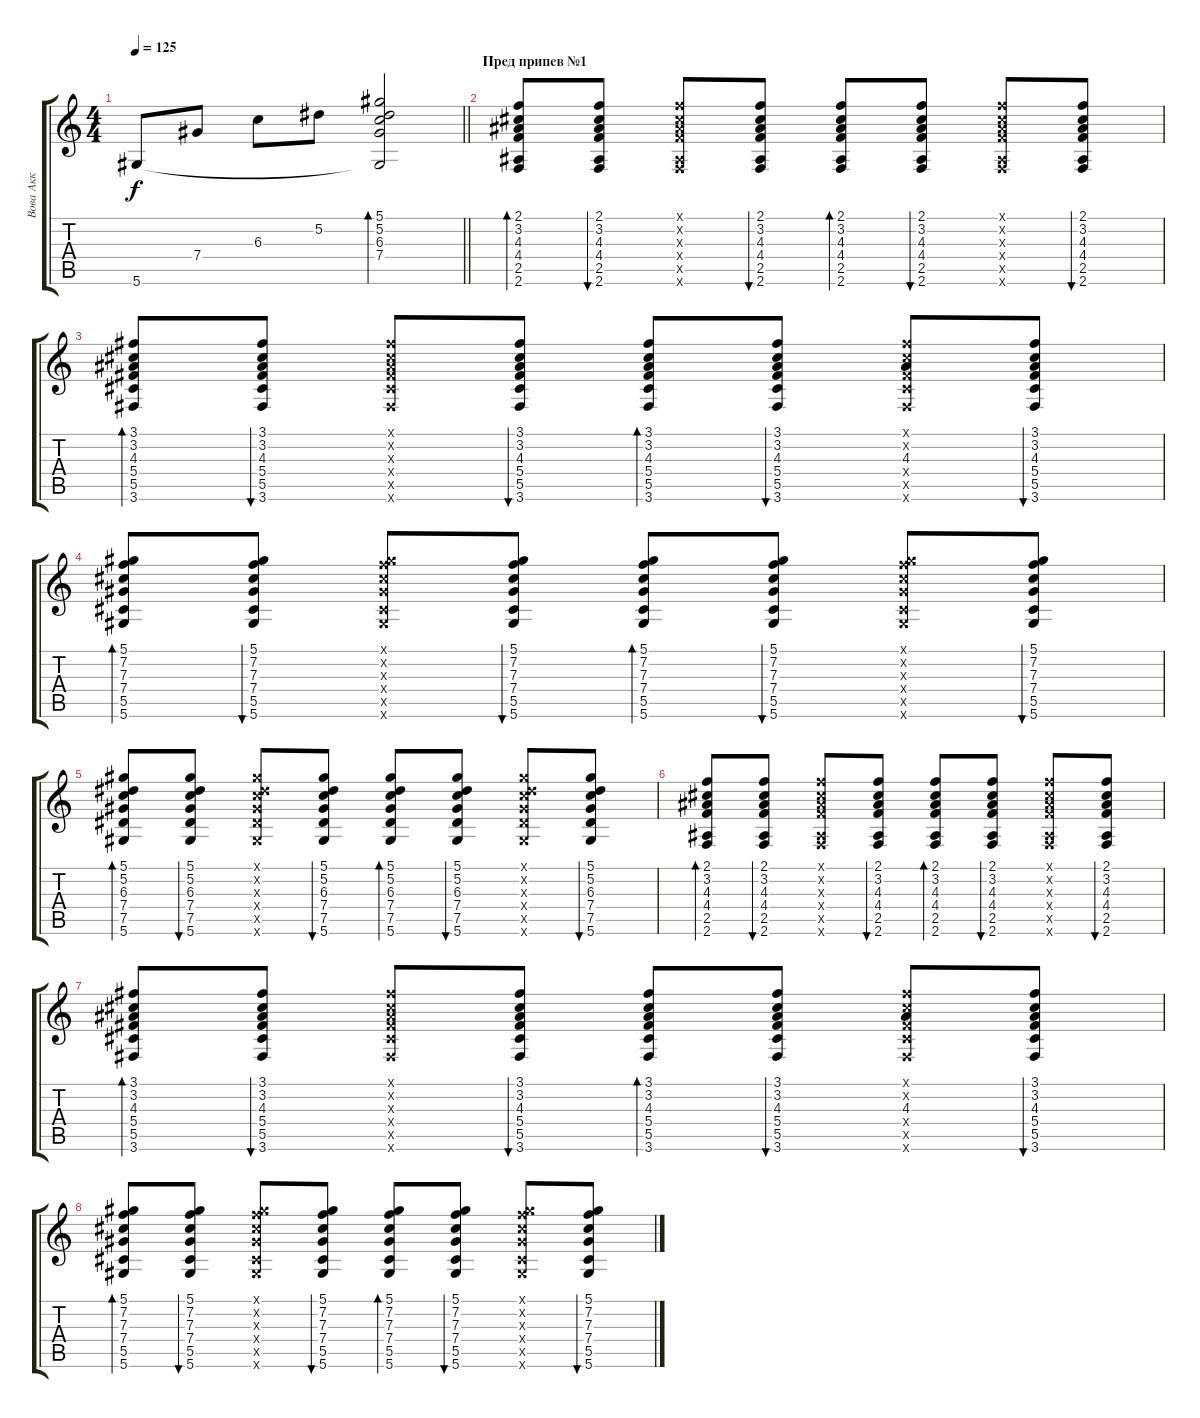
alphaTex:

\track ("Вова Акк" "Вова Акк") {instrument acousticguitarsteel}
\staff {score tabs}
\tuning (Eb4 Bb3 Gb3 Db3 Ab2 Eb2) {hide}
\ts (4 4)
\tempo 125
\clef g2
\barLineRight lightlight
\ks c
5.6.8{dy f} 7.4.8 6.3.8 5.2.8 (5.1 5.2 6.3 7.4 5.6{t}).2{bd 240} |
\section ("" "Пред припев №1")
(2.1 3.2 4.3 4.4 2.5 2.6).8{bd 60} (2.1 3.2 4.3 4.4 2.5 2.6).8{bu 60} (2.1{x} 3.2{x} 4.3{x} 4.4{x} 2.5{x} 2.6{x}).8 (2.1 3.2 4.3 4.4 2.5 2.6).8{bu 60} (2.1 3.2 4.3 4.4 2.5 2.6).8{bd 60} (2.1 3.2 4.3 4.4 2.5 2.6).8{bu 60} (2.1{x} 3.2{x} 4.3{x} 4.4{x} 2.5{x} 2.6{x}).8 (2.1 3.2 4.3 4.4 2.5 2.6).8{bu 60} |
(3.1 3.2 4.3 5.4 5.5 3.6).8{bd 60} (3.1 3.2 4.3 5.4 5.5 3.6).8{bu 60} (3.1{x} 3.2{x} 4.3{x} 5.4{x} 5.5{x} 3.6{x}).8 (3.1 3.2 4.3 5.4 5.5 3.6).8{bu 60} (3.1 3.2 4.3 5.4 5.5 3.6).8{bd 60} (3.1 3.2 4.3 5.4 5.5 3.6).8{bu 60} (3.1{x} 3.2{x} 4.3 5.4{x} 5.5{x} 3.6{x}).8 (3.1 3.2 4.3 5.4 5.5 3.6).8{bu 60} |
(5.1 7.2 7.3 7.4 5.5 5.6).8{bd 60} (5.1 7.2 7.3 7.4 5.5 5.6).8{bu 60} (5.1{x} 7.2{x} 7.3{x} 7.4{x} 5.5{x} 5.6{x}).8 (5.1 7.2 7.3 7.4 5.5 5.6).8{bu 60} (5.1 7.2 7.3 7.4 5.5 5.6).8{bd 60} (5.1 7.2 7.3 7.4 5.5 5.6).8{bu 60} (5.1{x} 7.2{x} 7.3{x} 7.4{x} 5.5{x} 5.6{x}).8 (5.1 7.2 7.3 7.4 5.5 5.6).8{bu 60} |
(5.1 5.2 6.3 7.4 7.5 5.6).8{bd 60} (5.1 5.2 6.3 7.4 7.5 5.6).8{bu 60} (5.1{x} 5.2{x} 6.3{x} 7.4{x} 7.5{x} 5.6{x}).8 (5.1 5.2 6.3 7.4 7.5 5.6).8{bu 60} (5.1 5.2 6.3 7.4 7.5 5.6).8{bd 60} (5.1 5.2 6.3 7.4 7.5 5.6).8{bu 60} (5.1{x} 5.2{x} 6.3{x} 7.4{x} 7.5{x} 5.6{x}).8 (5.1 5.2 6.3 7.4 7.5 5.6).8{bu 60} |
(2.1 3.2 4.3 4.4 2.5 2.6).8{bd 60} (2.1 3.2 4.3 4.4 2.5 2.6).8{bu 60} (2.1{x} 3.2{x} 4.3{x} 4.4{x} 2.5{x} 2.6{x}).8 (2.1 3.2 4.3 4.4 2.5 2.6).8{bu 60} (2.1 3.2 4.3 4.4 2.5 2.6).8{bd 60} (2.1 3.2 4.3 4.4 2.5 2.6).8{bu 60} (2.1{x} 3.2{x} 4.3{x} 4.4{x} 2.5{x} 2.6{x}).8 (2.1 3.2 4.3 4.4 2.5 2.6).8{bu 60} |
(3.1 3.2 4.3 5.4 5.5 3.6).8{bd 60} (3.1 3.2 4.3 5.4 5.5 3.6).8{bu 60} (3.1{x} 3.2{x} 4.3{x} 5.4{x} 5.5{x} 3.6{x}).8 (3.1 3.2 4.3 5.4 5.5 3.6).8{bu 60} (3.1 3.2 4.3 5.4 5.5 3.6).8{bd 60} (3.1 3.2 4.3 5.4 5.5 3.6).8{bu 60} (3.1{x} 3.2{x} 4.3 5.4{x} 5.5{x} 3.6{x}).8 (3.1 3.2 4.3 5.4 5.5 3.6).8{bu 60} |
(5.1 7.2 7.3 7.4 5.5 5.6).8{bd 60} (5.1 7.2 7.3 7.4 5.5 5.6).8{bu 60} (5.1{x} 7.2{x} 7.3{x} 7.4{x} 5.5{x} 5.6{x}).8 (5.1 7.2 7.3 7.4 5.5 5.6).8{bu 60} (5.1 7.2 7.3 7.4 5.5 5.6).8{bd 60} (5.1 7.2 7.3 7.4 5.5 5.6).8{bu 60} (5.1{x} 7.2{x} 7.3{x} 7.4{x} 5.5{x} 5.6{x}).8 (5.1 7.2 7.3 7.4 5.5 5.6).8{bu 60}
